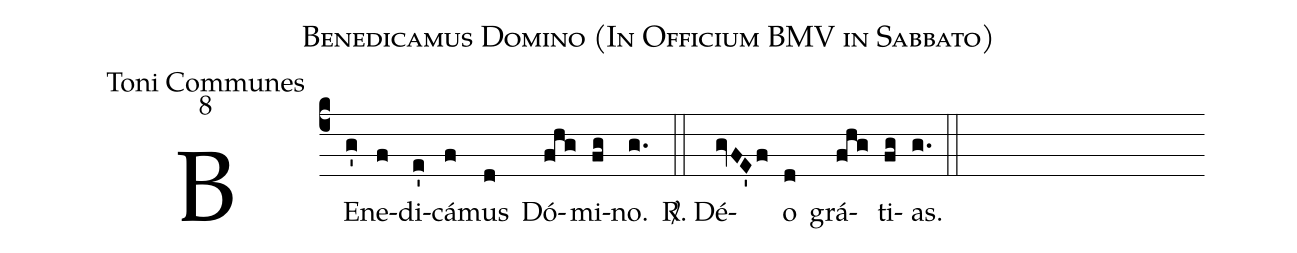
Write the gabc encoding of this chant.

name:Benedicamus Domino (In Officium BMV in Sabbato);
office-part:Toni Communes;
mode:8;
%%
(c4) BE(g')ne(f)di(e')cá(f)mus(d) Dó(fhg)mi(fg)no.(g.) (::)
<sp>R/</sp>. Dé(gvFE'f)o(d)  grá(fhg)ti(fg)as.(g.) (::)
